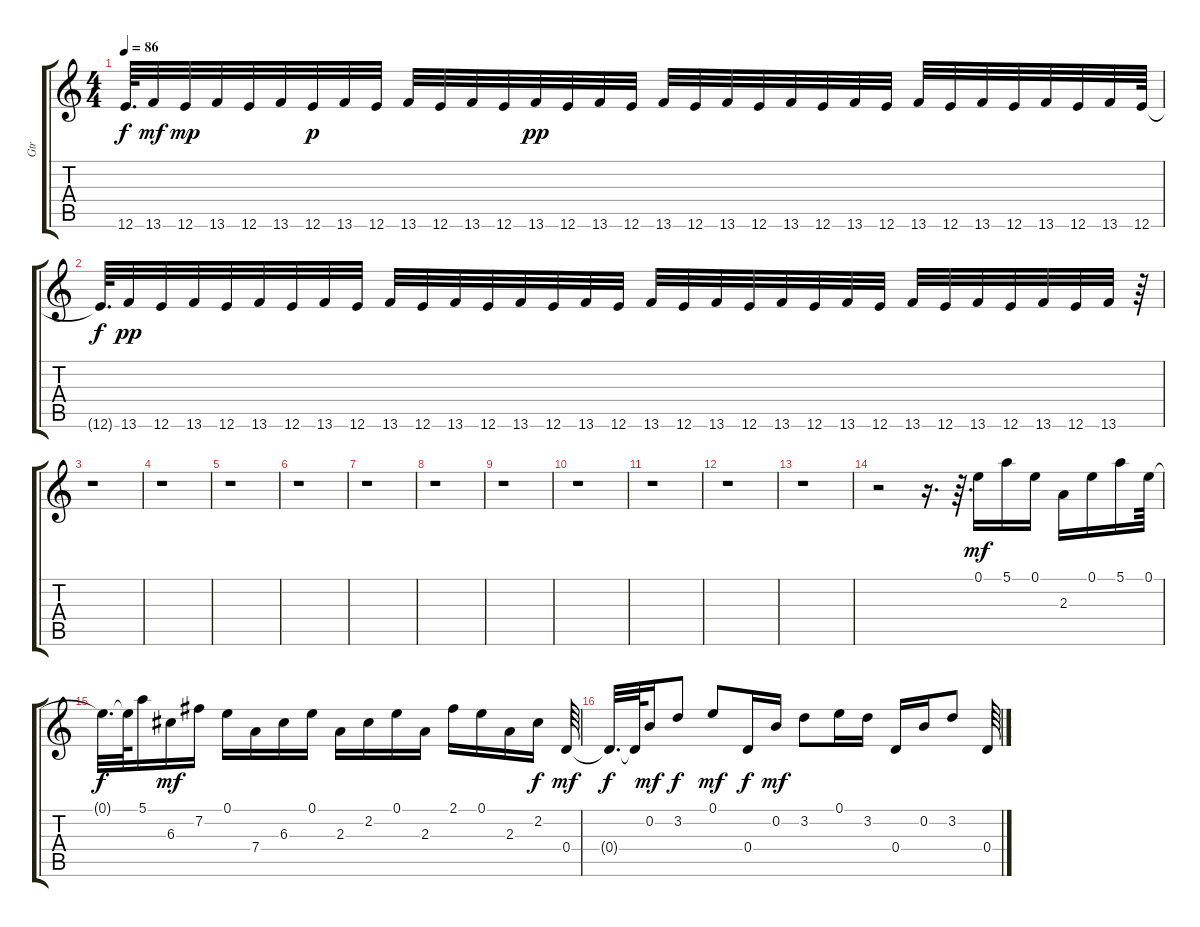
\track ("Gtr" "Gtr") {instrument electricguitarjazz}
\staff {score tabs}
\tuning (E4 B3 G3 D3 A2 E2) {hide}
\ts (4 4)
\tempo 86
\clef g2
\ks c
12.6{t}.64{d dy f} 13.6.32{dy mf} 12.6.32{dy mp} 13.6.32 12.6.32 13.6.32 12.6.32{dy p} 13.6.32 12.6.32 13.6.32 12.6.32 13.6.32 12.6.32 13.6.32{dy pp} 12.6.32 13.6.32 12.6.32 13.6.32 12.6.32 13.6.32 12.6.32 13.6.32 12.6.32 13.6.32 12.6.32 13.6.32 12.6.32 13.6.32 12.6.32 13.6.32 12.6.32 13.6.32 12.6.64 |
12.6{t}.64{d dy f} 13.6.32{dy pp} 12.6.32 13.6.32 12.6.32 13.6.32 12.6.32 13.6.32 12.6.32 13.6.32 12.6.32 13.6.32 12.6.32 13.6.32 12.6.32 13.6.32 12.6.32 13.6.32 12.6.32 13.6.32 12.6.32 13.6.32 12.6.32 13.6.32 12.6.32 13.6.32 12.6.32 13.6.32 12.6.32 13.6.32 12.6.32 13.6.32 r.64 |
r.1 |
r.1 |
r.1 |
r.1 |
r.1 |
r.1 |
r.1 |
r.1 |
r.1 |
r.1 |
r.1 |
r.2 r.16{d} r.64{d} 0.1.16{dy mf} 5.1.16 0.1.16 2.3.16 0.1.16 5.1.16 0.1.64 |
0.1{t}.32{d dy f} 0.1{t}.64 5.1.16 6.3.16{dy mf} 7.2.16 0.1.16 7.4.16 6.3.16 0.1.16 2.3.16 2.2.16 0.1.16 2.3.16 2.1.16 0.1.16 2.3.16 2.2.16{dy f} 0.4.64{dy mf} |
0.4{t}.32{d dy f} 0.4{t}.64 0.2.16{dy mf} 3.2.8{dy f} 0.1.8{dy mf} 0.4.16{dy f} 0.2.16{dy mf} 3.2.8 0.1.16 3.2.16 0.4.16 0.2.16 3.2.8 0.4.64
